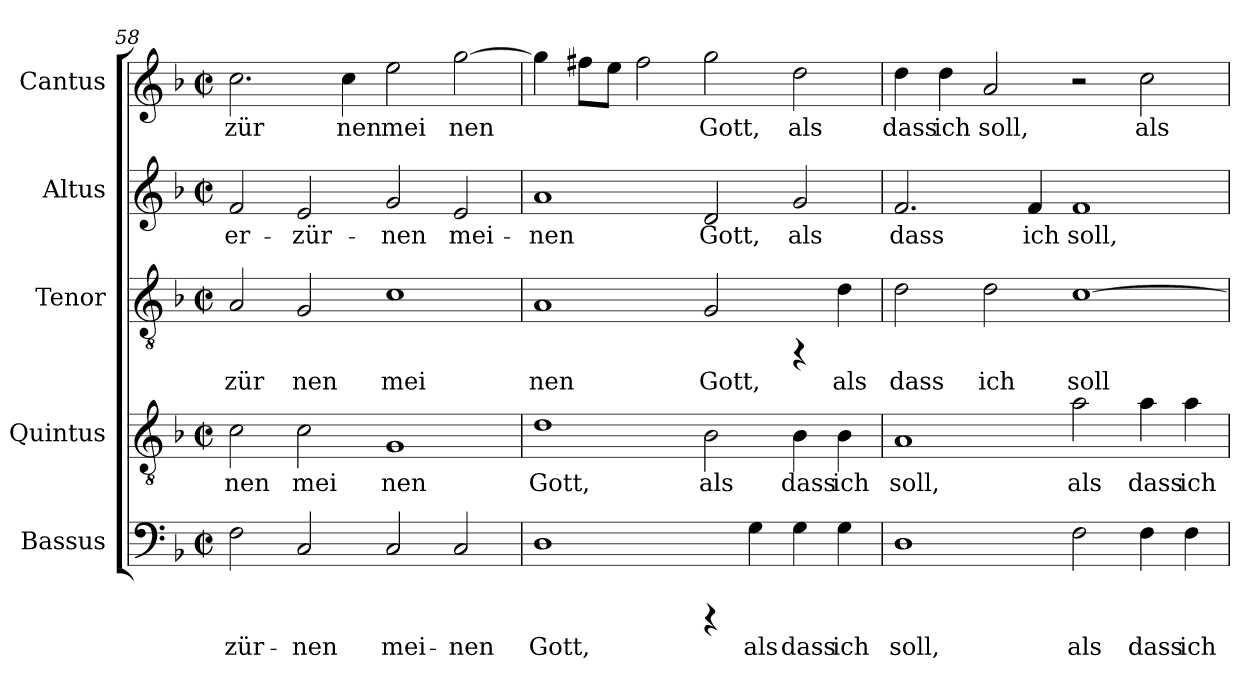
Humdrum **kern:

**kern	**text	**kern	**text	**kern	**text	**kern	**text	**kern	**text
*part5	*part5	*part4	*part4	*part3	*part3	*part2	*part2	*part1	*part1
*staff5	*staff5	*staff4	*staff4	*staff3	*staff3	*staff2	*staff2	*staff1	*staff1
*I"Bassus	*	*I"Quintus	*	*I"Tenor	*	*I"Altus	*	*I"Cantus	*
*clefF4	*	*clefGv2	*	*clefGv2	*	*clefG2	*	*clefG2	*
*k[b-]	*	*k[b-]	*	*k[b-]	*	*k[b-]	*	*k[b-]	*
*F:	*	*F:	*	*F:	*	*F:	*	*F:	*
*M2/2	*	*M2/2	*	*M2/2	*	*M2/2	*	*M2/2	*
*met(c|)	*	*met(c|)	*	*met(c|)	*	*met(c|)	*	*met(c|)	*
=58	=58	=58	=58	=58	=58	=58	=58	=58	=58
!	!LO:LY:b:cj	!	!LO:LY:b:cj	!	!LO:LY:b:cj	!	!LO:LY:b:cj	!	!LO:LY:b:cj
2F\	-zür-	2c\	nen	2A/	zür	2f/	er-	2.cc\	zür
!	!LO:LY:b:cj	!	!LO:LY:b:cj	!	!LO:LY:b:cj	!	!LO:LY:b:cj	!	!
2C/	-nen	2c\	mei	2G/	nen	2e/	-zür-	.	.
!	!	!	!	!	!	!	!	!	!LO:LY:b:cj
.	.	.	.	.	.	.	.	4cc\	nen
!	!LO:LY:b:cj	!	!LO:LY:b:cj	!	!LO:LY:b:cj	!	!LO:LY:b:cj	!	!LO:LY:b:cj
2C/	mei-	1G	nen	1c	mei	2g/	-nen	2ee\	mei
!	!LO:LY:b:cj	!	!	!	!	!	!LO:LY:b:cj	!	!LO:LY:b:cj
2C/	-nen	.	.	.	.	2e/	mei-	[>2gg\	nen
=59	=59	=59	=59	=59	=59	=59	=59	=59	=59
!	!LO:LY:b:cj	!	!LO:LY:b:cj	!	!LO:LY:b:cj	!	!LO:LY:b:cj	!	!LO:LY:b:cj
1D	Gott,	1d	Gott,	1A	nen	1a	-nen	4gg\]	.
!	!	!	!	!	!	!	!	!	!LO:LY:b:cj
.	.	.	.	.	.	.	.	8ff#\L	.
!	!	!	!	!	!	!	!	!	!LO:LY:b:cj
.	.	.	.	.	.	.	.	8ee\J	.
!	!	!	!	!	!	!	!	!	!LO:LY:b:cj
.	.	.	.	.	.	.	.	2ff#\	.
!	!	!	!LO:LY:b:cj	!	!LO:LY:b:cj	!	!LO:LY:b:cj	!	!LO:LY:b:cj
4rCCC	.	2B-\	als	2G/	Gott,	2d/	Gott,	2gg\	Gott,
!	!LO:LY:b:cj	!	!	!	!	!	!	!	!
4G\	als	.	.	.	.	.	.	.	.
!	!LO:LY:b:cj	!	!LO:LY:b:cj	!	!	!	!LO:LY:b:cj	!	!LO:LY:b:cj
4G\	dass	4B-\	dass	4rFF	.	2g/	als	2dd\	als
!	!LO:LY:b:cj	!	!LO:LY:b:cj	!	!LO:LY:b:cj	!	!	!	!
4G\	ich	4B-\	ich	4d\	als	.	.	.	.
!!LO:PB:g=z
=60	=60	=60	=60	=60	=60	=60	=60	=60	=60
!	!LO:LY:b:cj	!	!LO:LY:b:cj	!	!LO:LY:b:cj	!	!LO:LY:b:cj	!	!LO:LY:b:cj
1D	soll,	1A	soll,	2d\	dass	2.f/	dass	4dd\	dass
!	!	!	!	!	!	!	!	!	!LO:LY:b:cj
.	.	.	.	.	.	.	.	4dd\	ich
!	!	!	!	!	!LO:LY:b:cj	!	!	!	!LO:LY:b:cj
.	.	.	.	2d\	ich	.	.	2a/	soll,
!	!	!	!	!	!	!	!LO:LY:b:cj	!	!
.	.	.	.	.	.	4f/	ich	.	.
!	!LO:LY:b:cj	!	!LO:LY:b:cj	!	!LO:LY:b:cj	!	!LO:LY:b:cj	!	!
2F\	als	2a\	als	[>1c	soll	1f	soll,	2r	.
!	!LO:LY:b:cj	!	!LO:LY:b:cj	!	!	!	!	!	!LO:LY:b:cj
4F\	dass	4a\	dass	.	.	.	.	2cc\	als
!	!LO:LY:b:cj	!	!LO:LY:b:cj	!	!	!	!	!	!
4F\	ich	4a\	ich	.	.	.	.	.	.
=	=	=	=	=	=	=	=	=	=
*-	*-	*-	*-	*-	*-	*-	*-	*-	*-
